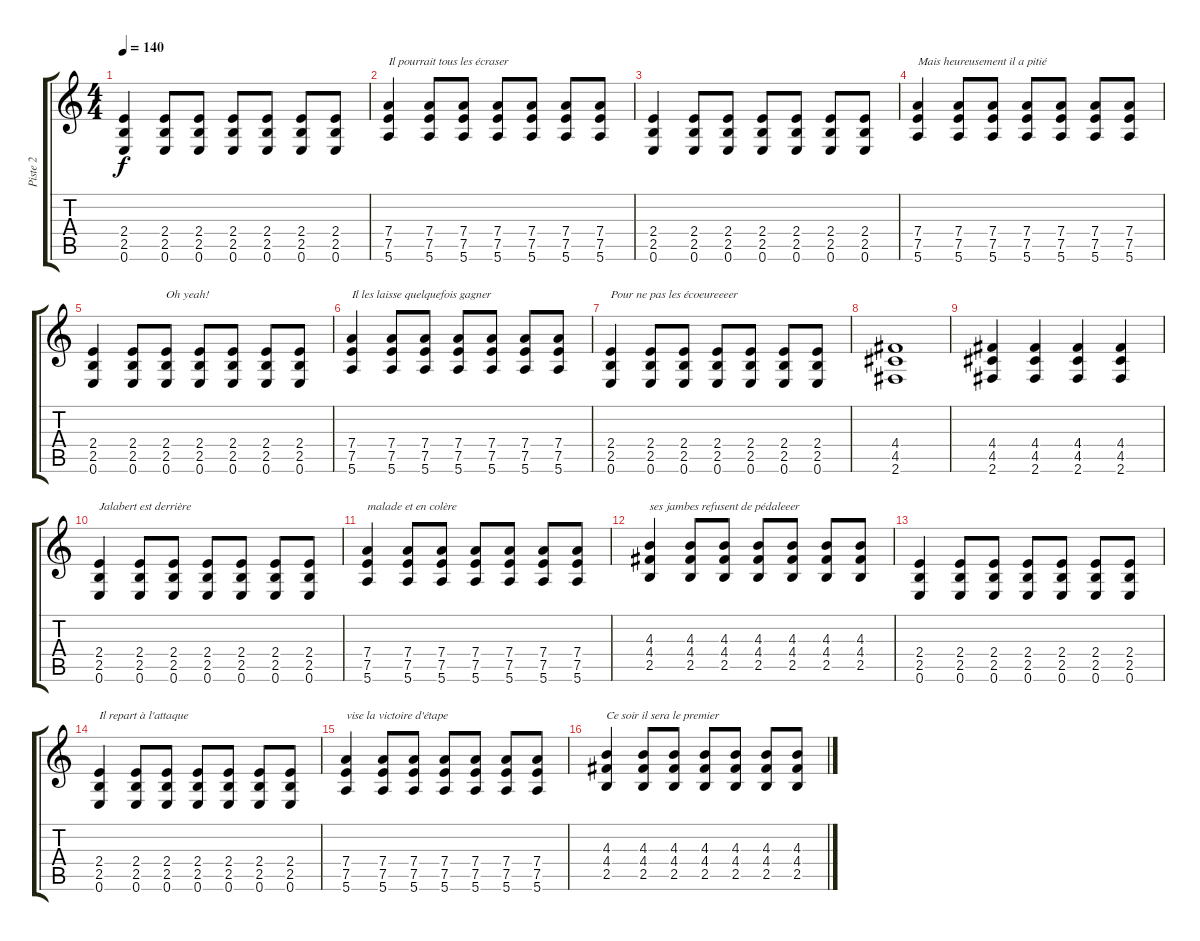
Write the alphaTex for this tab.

\track ("Piste 2" "Piste 2") {instrument overdrivenguitar}
\staff {score tabs}
\tuning (E4 B3 G3 D3 A2 E2) {hide}
\ts (4 4)
\tempo 140
\clef g2
\ks c
(2.4 2.5 0.6).4{dy f} (2.4 2.5 0.6).8 (2.4 2.5 0.6).8 (2.4 2.5 0.6).8 (2.4 2.5 0.6).8 (2.4 2.5 0.6).8 (2.4 2.5 0.6).8 |
(7.4 7.5 5.6).4{txt "Il pourrait tous les écraser"} (7.4 7.5 5.6).8 (7.4 7.5 5.6).8 (7.4 7.5 5.6).8 (7.4 7.5 5.6).8 (7.4 7.5 5.6).8 (7.4 7.5 5.6).8 |
(2.4 2.5 0.6).4 (2.4 2.5 0.6).8 (2.4 2.5 0.6).8 (2.4 2.5 0.6).8 (2.4 2.5 0.6).8 (2.4 2.5 0.6).8 (2.4 2.5 0.6).8 |
(7.4 7.5 5.6).4{txt "Mais heureusement il a pitié"} (7.4 7.5 5.6).8 (7.4 7.5 5.6).8 (7.4 7.5 5.6).8 (7.4 7.5 5.6).8 (7.4 7.5 5.6).8 (7.4 7.5 5.6).8 |
(2.4 2.5 0.6).4 (2.4 2.5 0.6).8 (2.4 2.5 0.6).8{txt "Oh yeah!"} (2.4 2.5 0.6).8 (2.4 2.5 0.6).8 (2.4 2.5 0.6).8 (2.4 2.5 0.6).8 |
(7.4 7.5 5.6).4{txt "Il les laisse quelquefois gagner "} (7.4 7.5 5.6).8 (7.4 7.5 5.6).8 (7.4 7.5 5.6).8 (7.4 7.5 5.6).8 (7.4 7.5 5.6).8 (7.4 7.5 5.6).8 |
(2.4 2.5 0.6).4{txt "Pour ne pas les écoeureeeer"} (2.4 2.5 0.6).8 (2.4 2.5 0.6).8 (2.4 2.5 0.6).8 (2.4 2.5 0.6).8 (2.4 2.5 0.6).8 (2.4 2.5 0.6).8 |
(4.4 4.5 2.6).1 |
(4.4 4.5 2.6).4 (4.4 4.5 2.6).4 (4.4 4.5 2.6).4 (4.4 4.5 2.6).4 |
(2.4 2.5 0.6).4{txt "Jalabert est derrière"} (2.4 2.5 0.6).8 (2.4 2.5 0.6).8 (2.4 2.5 0.6).8 (2.4 2.5 0.6).8 (2.4 2.5 0.6).8 (2.4 2.5 0.6).8 |
(7.4 7.5 5.6).4{txt "malade et en colère"} (7.4 7.5 5.6).8 (7.4 7.5 5.6).8 (7.4 7.5 5.6).8 (7.4 7.5 5.6).8 (7.4 7.5 5.6).8 (7.4 7.5 5.6).8 |
(4.3 4.4 2.5).4{txt "ses jambes refusent de pédaleeer"} (4.3 4.4 2.5).8 (4.3 4.4 2.5).8 (4.3 4.4 2.5).8 (4.3 4.4 2.5).8 (4.3 4.4 2.5).8 (4.3 4.4 2.5).8 |
(2.4 2.5 0.6).4 (2.4 2.5 0.6).8 (2.4 2.5 0.6).8 (2.4 2.5 0.6).8 (2.4 2.5 0.6).8 (2.4 2.5 0.6).8 (2.4 2.5 0.6).8 |
(2.4 2.5 0.6).4{txt "Il repart à l'attaque"} (2.4 2.5 0.6).8 (2.4 2.5 0.6).8 (2.4 2.5 0.6).8 (2.4 2.5 0.6).8 (2.4 2.5 0.6).8 (2.4 2.5 0.6).8 |
(7.4 7.5 5.6).4{txt "vise la victoire d'étape"} (7.4 7.5 5.6).8 (7.4 7.5 5.6).8 (7.4 7.5 5.6).8 (7.4 7.5 5.6).8 (7.4 7.5 5.6).8 (7.4 7.5 5.6).8 |
(4.3 4.4 2.5).4{txt "Ce soir il sera le premier"} (4.3 4.4 2.5).8 (4.3 4.4 2.5).8 (4.3 4.4 2.5).8 (4.3 4.4 2.5).8 (4.3 4.4 2.5).8 (4.3 4.4 2.5).8
